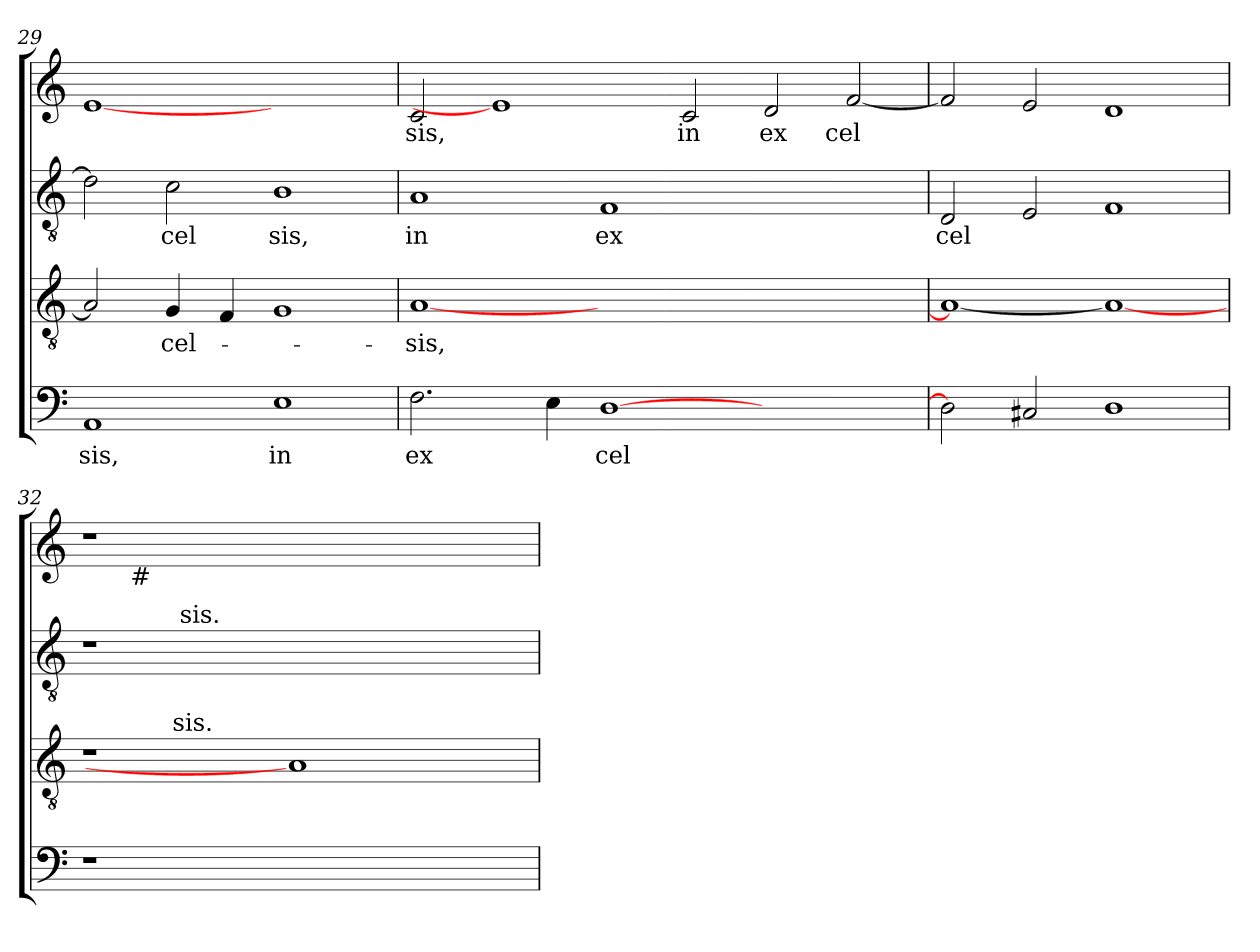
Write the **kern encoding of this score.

**kern	**text	**kern	**text	**kern	**text	**kern	**text
*part4	*part4	*part3	*part3	*part2	*part2	*part1	*part1
*staff4	*staff4	*staff3	*staff3	*staff2	*staff2	*staff1	*staff1
*clefF4	*	*clefGv2	*	*clefGv2	*	*clefG2	*
*k[]	*	*k[]	*	*k[]	*	*k[]	*
*C:	*	*C:	*	*C:	*	*C:	*
=29	=29	=29	=29	=29	=29	=29	=29
!	!LO:LY:b	!	!	!	!	!	!
1AA	sis,	2A/]	.	2d\]	.	[1e	.
!	!	!	!LO:LY:b	!	!LO:LY:b	!	!
.	.	4G/	-cel-	2c\	cel	.	.
.	.	4F/	.	.	.	.	.
!	!LO:LY:b	!	!	!	!LO:LY:b	!	!
1E	in	1G	.	1B	sis,	1ryy	.
=30	=30	=30	=30	=30	=30	=30	=30
!	!LO:LY:b	!	!LO:LY:b	!	!LO:LY:b	!	!LO:LY:b
2.F\	ex	[<1A	-sis,	1A	in	2c/	sis,
.	.	.	.	.	.	1e]	.
4E\	.	.	.	.	.	.	.
!	!LO:LY:b	!	!	!	!LO:LY:b	!	!
[<1D	cel	0ryy	.	1F	ex	.	.
!	!	!	!	!	!	!	!LO:LY:b
.	.	.	.	.	.	2c/	in
!	!	!	!	!	!	!	!LO:LY:b
1ryy	.	.	.	1ryy	.	2d/	ex
!	!	!	!	!	!	!	!LO:LY:b
.	.	.	.	.	.	[<2f/	cel
!!LO:LB:g=z
=31	=31	=31	=31	=31	=31	=31	=31
!	!	!	!	!	!LO:LY:b	!	!
2D\]	.	1A_	.	2D/	cel	2f/]	.
2C#X/	.	.	.	2E/	.	2e/	.
1D	.	1A_	.	1F	.	1d	.
=32	=32	=32	=32	=32	=32	=32	=32
*	*	*^	*	*^	*	*^	*
1r	.	1r	4ryy	.	1r	6..ryy	.	1r	8ryy	.
.	.	.	.	.	.	.	.	.	32ryy	.
!	!	!	!	!	!	!	!	!	!LO:TX:b:t=#	!
.	.	.	.	.	.	.	.	.	1ryy	.
.	.	.	32ryy	.	.	.	.	.	.	.
!	!	!	!LO:TX:a:t=sis.	!	!	!	!	!	!	!
.	.	.	1ryy	.	.	.	.	.	.	.
!	!	!	!	!	!	!LO:TX:a:t=sis.	!	!	!	!
.	.	.	.	.	.	3%2ryy	.	.	.	.
.	.	.	.	.	.	3%2ryy	.	.	.	.
1ryy	.	1A]	.	.	1ryy	.	.	1ryy	.	.
.	.	.	.	.	.	.	.	.	2ryy	.
.	.	.	2ryy	.	.	.	.	.	.	.
.	.	.	.	.	.	3ryy	.	.	.	.
.	.	.	.	.	.	.	.	.	4ryy	.
.	.	.	8..ryy	.	.	.	.	.	.	.
.	.	.	.	.	.	.	.	.	16.ryy	.
.	.	.	.	.	.	24ryy	.	.	.	.
*	*	*v	*v	*	*	*	*	*v	*v	*
*	*	*	*	*v	*v	*	*	*
=	=	=	=	=	=	=	=
*-	*-	*-	*-	*-	*-	*-	*-
